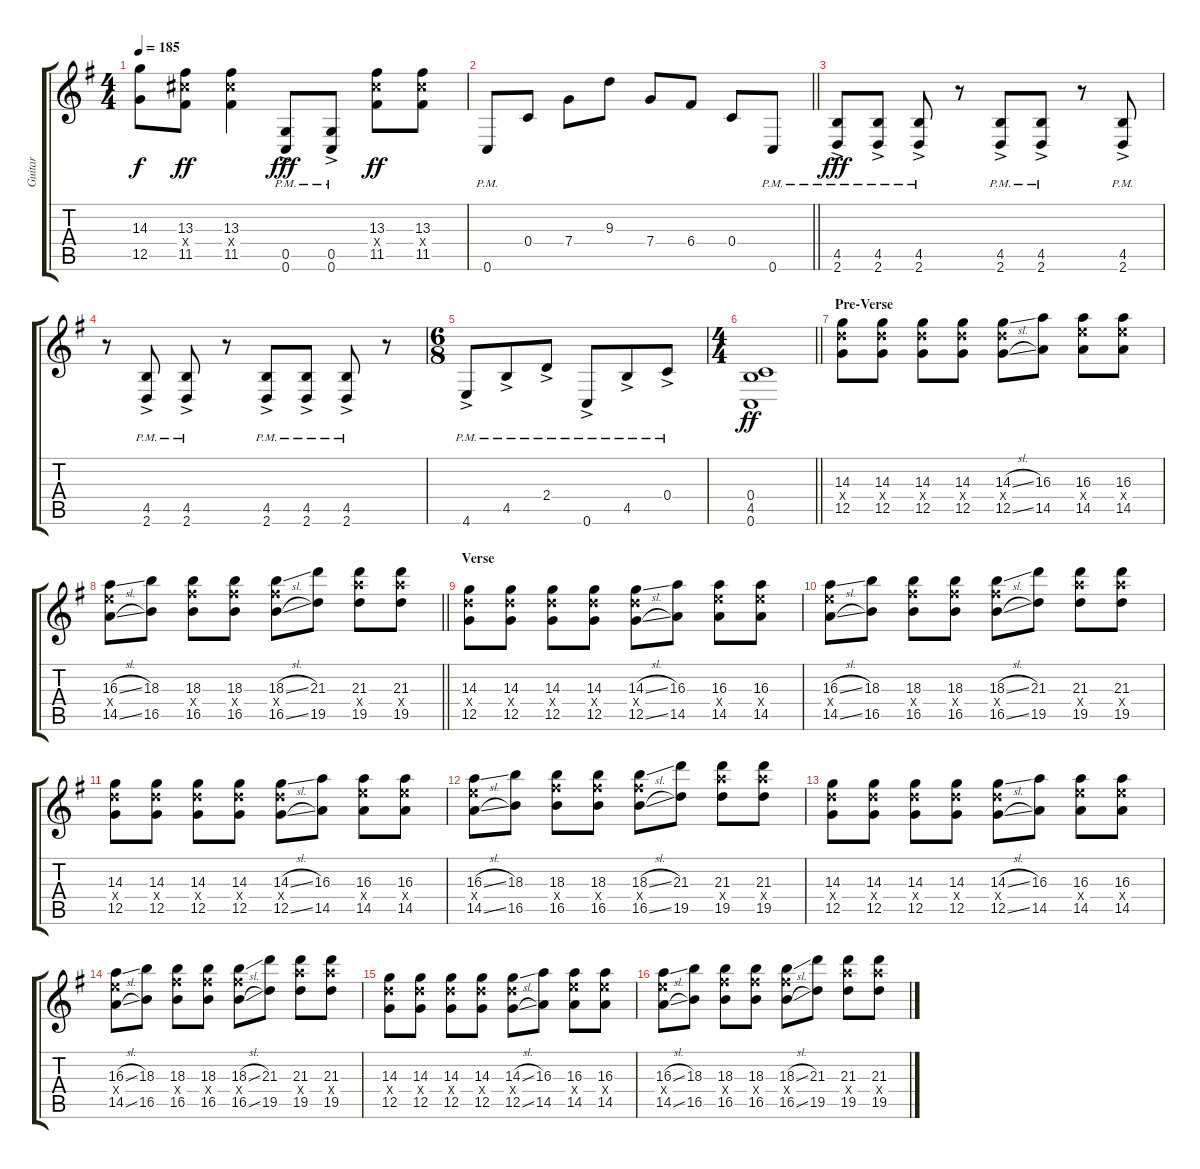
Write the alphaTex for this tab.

\track ("Guitar" "Guitar") {instrument distortionguitar}
\staff {score tabs}
\tuning (D4 A3 F3 C3 G2 C2) {hide}
\ts (4 4)
\tempo 185
\clef g2
\ks g
(14.3{t} 12.5{t}).8{dy f} (13.3 13.4{x} 11.5).8{dy ff} (13.3 13.4{x} 11.5).4 (0.5{ac pm} 0.6{ac pm}).8{dy fff} (0.5{ac pm} 0.6{ac pm}).8 (13.3 13.4{x} 11.5).8{dy ff} (13.3 13.4{x} 11.5).8 |
\barLineRight lightlight
0.6{pm}.8 0.4.8 7.4.8 9.3.8 7.4.8 6.4.8 0.4.8 0.6{pm}.8 |
\section ("" "")
(4.5{ac pm} 2.6{ac pm}).8{dy fff} (4.5{ac pm} 2.6{ac pm}).8 (4.5{ac pm} 2.6{ac pm}).8 r.8 (4.5{ac pm} 2.6{ac pm}).8 (4.5{ac pm} 2.6{ac pm}).8 r.8 (4.5{ac pm} 2.6{ac pm}).8 |
r.8 (4.5{ac pm} 2.6{ac pm}).8 (4.5{ac pm} 2.6{ac pm}).8 r.8 (4.5{ac pm} 2.6{ac pm}).8 (4.5{ac pm} 2.6{ac pm}).8 (4.5{ac pm} 2.6{ac pm}).8 r.8 |
\ts (6 8)
4.6{ac pm}.8 4.5{ac pm}.8 2.4{ac pm}.8 0.6{ac pm}.8 4.5{ac pm}.8 0.4{ac pm}.8 |
\ts (4 4)
\barLineRight lightlight
(0.4 4.5 0.6).1{dy ff} |
\section ("" "Pre-Verse")
(14.3 14.4{x} 12.5).8 (14.3 14.4{x} 12.5).8 (14.3 14.4{x} 12.5).8 (14.3 14.4{x} 12.5).8 (14.3{sl} 14.4{x} 12.5{sl}).8 (16.3 14.5).8 (16.3 16.4{x} 14.5).8 (16.3 16.4{x} 14.5).8 |
\barLineRight lightlight
(16.3{sl} 16.4{x} 14.5{sl}).8 (18.3 16.5).8 (18.3 18.4{x} 16.5).8 (18.3 18.4{x} 16.5).8 (18.3{sl} 18.4{x} 16.5{sl}).8 (21.3 19.5).8 (21.3 21.4{x} 19.5).8 (21.3 21.4{x} 19.5).8 |
\section ("" "Verse")
(14.3 14.4{x} 12.5).8 (14.3 14.4{x} 12.5).8 (14.3 14.4{x} 12.5).8 (14.3 14.4{x} 12.5).8 (14.3{sl} 14.4{x} 12.5{sl}).8 (16.3 14.5).8 (16.3 16.4{x} 14.5).8 (16.3 16.4{x} 14.5).8 |
(16.3{sl} 16.4{x} 14.5{sl}).8 (18.3 16.5).8 (18.3 18.4{x} 16.5).8 (18.3 18.4{x} 16.5).8 (18.3{sl} 18.4{x} 16.5{sl}).8 (21.3 19.5).8 (21.3 21.4{x} 19.5).8 (21.3 21.4{x} 19.5).8 |
(14.3 14.4{x} 12.5).8 (14.3 14.4{x} 12.5).8 (14.3 14.4{x} 12.5).8 (14.3 14.4{x} 12.5).8 (14.3{sl} 14.4{x} 12.5{sl}).8 (16.3 14.5).8 (16.3 16.4{x} 14.5).8 (16.3 16.4{x} 14.5).8 |
(16.3{sl} 16.4{x} 14.5{sl}).8 (18.3 16.5).8 (18.3 18.4{x} 16.5).8 (18.3 18.4{x} 16.5).8 (18.3{sl} 18.4{x} 16.5{sl}).8 (21.3 19.5).8 (21.3 21.4{x} 19.5).8 (21.3 21.4{x} 19.5).8 |
(14.3 14.4{x} 12.5).8 (14.3 14.4{x} 12.5).8 (14.3 14.4{x} 12.5).8 (14.3 14.4{x} 12.5).8 (14.3{sl} 14.4{x} 12.5{sl}).8 (16.3 14.5).8 (16.3 16.4{x} 14.5).8 (16.3 16.4{x} 14.5).8 |
(16.3{sl} 16.4{x} 14.5{sl}).8 (18.3 16.5).8 (18.3 18.4{x} 16.5).8 (18.3 18.4{x} 16.5).8 (18.3{sl} 18.4{x} 16.5{sl}).8 (21.3 19.5).8 (21.3 21.4{x} 19.5).8 (21.3 21.4{x} 19.5).8 |
(14.3 14.4{x} 12.5).8 (14.3 14.4{x} 12.5).8 (14.3 14.4{x} 12.5).8 (14.3 14.4{x} 12.5).8 (14.3{sl} 14.4{x} 12.5{sl}).8 (16.3 14.5).8 (16.3 16.4{x} 14.5).8 (16.3 16.4{x} 14.5).8 |
(16.3{sl} 16.4{x} 14.5{sl}).8 (18.3 16.5).8 (18.3 18.4{x} 16.5).8 (18.3 18.4{x} 16.5).8 (18.3{sl} 18.4{x} 16.5{sl}).8 (21.3 19.5).8 (21.3 21.4{x} 19.5).8 (21.3 21.4{x} 19.5).8
